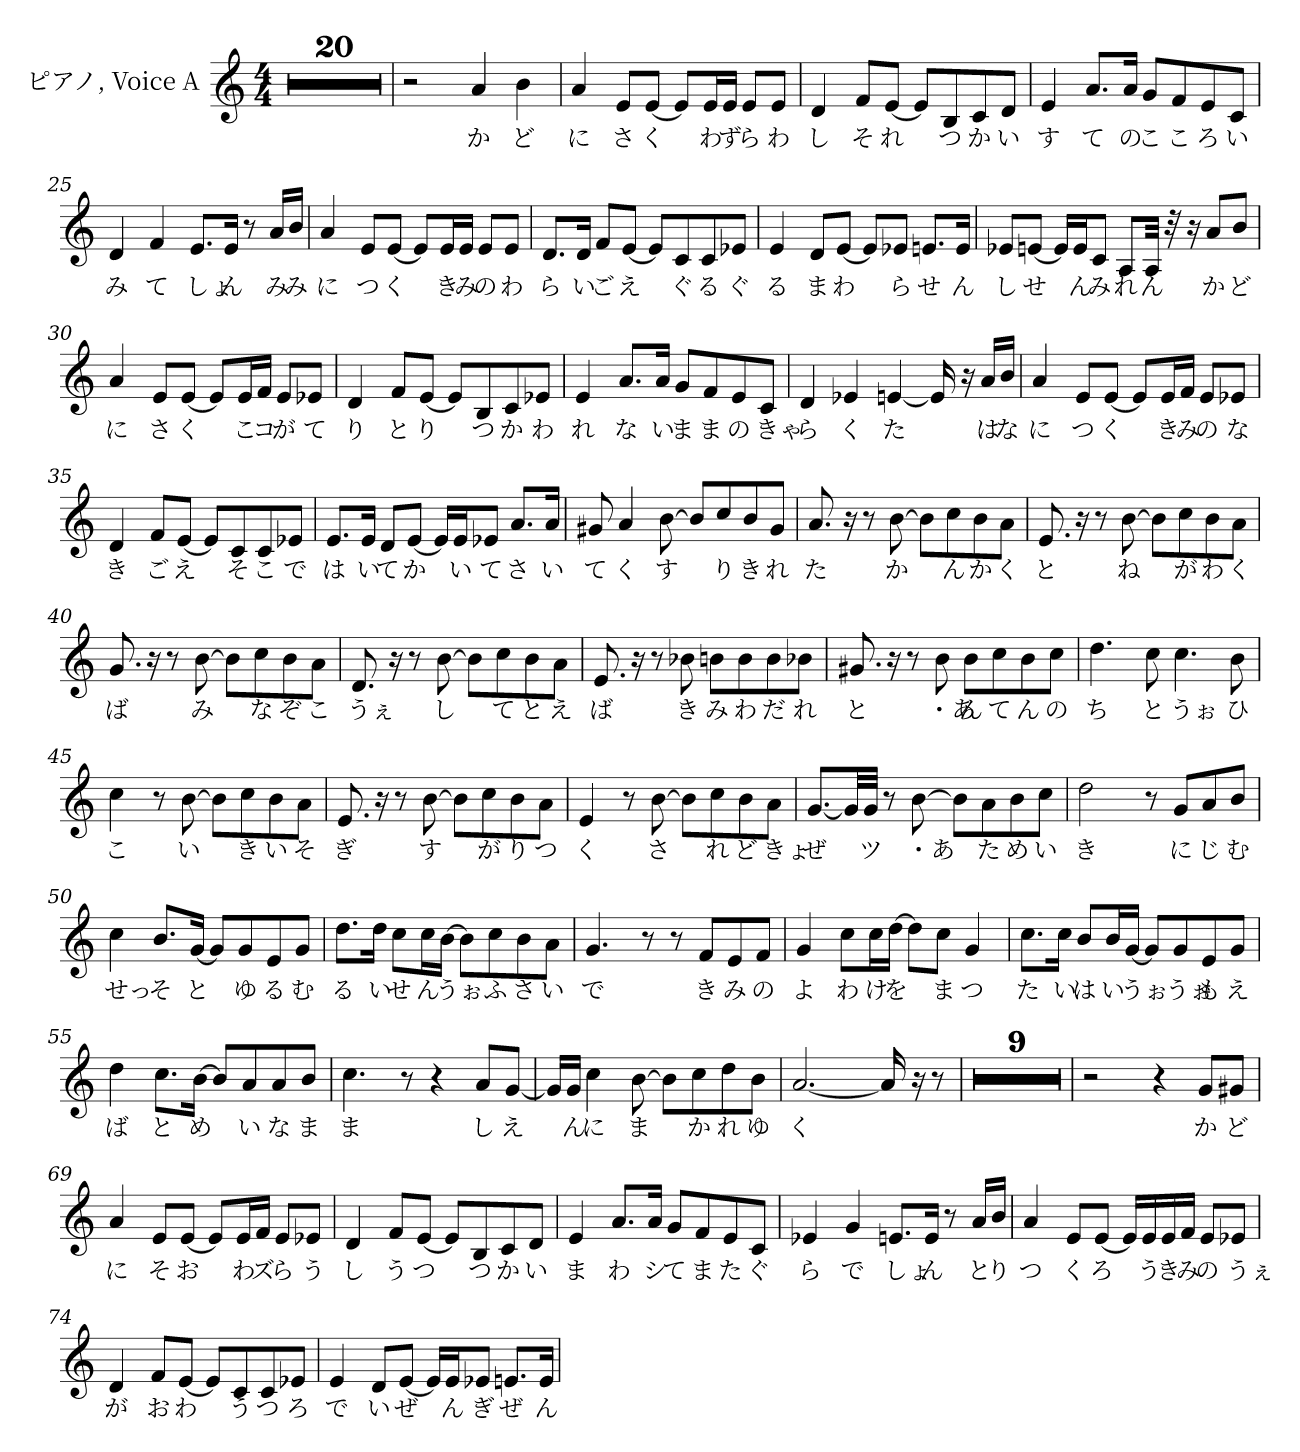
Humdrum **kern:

**kern	**text
*part1	*part1
*staff1	*staff1
*I"ピアノ, Voice A	*
*clefG2	*
*k[]	*
*M4/4	*
*MM160	*
=1	=1
1r	.
=2	=2
1r	.
=3	=3
1r	.
=4	=4
1r	.
=5	=5
1r	.
=6	=6
1r	.
=7	=7
1r	.
=8	=8
1r	.
=9	=9
1r	.
=10	=10
1r	.
=11	=11
1r	.
=12	=12
1r	.
=13	=13
1r	.
=14	=14
1r	.
=15	=15
1r	.
=16	=16
1r	.
=17	=17
1r	.
=18	=18
1r	.
!!LO:LB:g=z
=19	=19
1r	.
=20	=20
1r	.
=21	=21
2r	.
!	!LO:LY:b
4a/	か
!	!LO:LY:b
4b\	ど
=22	=22
!	!LO:LY:b
4a/	に
!	!LO:LY:b
8e/L	さ
!	!LO:LY:b
[8e/J	く
8e/L]	.
!	!LO:LY:b
16e/L	わ
!	!LO:LY:b
16e/JJ	ず
!	!LO:LY:b
8e/L	ら
!	!LO:LY:b
8e/J	わ
=23	=23
!	!LO:LY:b
4d/	し
!	!LO:LY:b
8f/L	そ
!	!LO:LY:b
[8e/J	れ
8e/L]	.
!	!LO:LY:b
8B/	つ
!	!LO:LY:b
8c/	か
!	!LO:LY:b
8d/J	い
=24	=24
!	!LO:LY:b
4e/	す
!	!LO:LY:b
8.a/L	て
!	!LO:LY:b
16a/Jk	の
!	!LO:LY:b
8g/L	こ
!	!LO:LY:b
8f/	こ
!	!LO:LY:b
8e/	ろ
!	!LO:LY:b
8c/J	い
=25	=25
!	!LO:LY:b
4d/	み
!	!LO:LY:b
4f/	て
!	!LO:LY:b
8.e/L	しょ
!	!LO:LY:b
16e/Jk	ん
8r	.
!	!LO:LY:b
16a/LL	み
!	!LO:LY:b
16b/JJ	み
!!LO:LB:g=z
=26	=26
!	!LO:LY:b
4a/	に
!	!LO:LY:b
8e/L	つ
!	!LO:LY:b
[8e/J	く
8e/L]	.
!	!LO:LY:b
16e/L	き
!	!LO:LY:b
16e/JJ	み
!	!LO:LY:b
8e/L	の
!	!LO:LY:b
8e/J	わ
=27	=27
!	!LO:LY:b
8.d/L	ら
!	!LO:LY:b
16d/Jk	い
!	!LO:LY:b
8f/L	ご
!	!LO:LY:b
[8e/J	え
8e/L]	.
!	!LO:LY:b
8c/	ぐ
!	!LO:LY:b
8c/	る
!	!LO:LY:b
8e-X/J	ぐ
=28	=28
!	!LO:LY:b
4e/	る
!	!LO:LY:b
8d/L	ま
!	!LO:LY:b
[8e/J	わ
8e/L]	.
!	!LO:LY:b
8e-X/J	ら
!	!LO:LY:b
8.en/L	せ
!	!LO:LY:b
16e/Jk	ん
=29	=29
!	!LO:LY:b
8e-X/L	し
!	!LO:LY:b
[8en/J	せ
16e/LL]	.
!	!LO:LY:b
16e/J	ん
!	!LO:LY:b
8c/J	み
!	!LO:LY:b
8A/L	れ
!	!LO:LY:b
32A/Jkk	ん
32r	.
16r	.
!	!LO:LY:b
8a/L	か
!	!LO:LY:b
8b/J	ど
!!LO:LB:g=z
=30	=30
!	!LO:LY:b
4a/	に
!	!LO:LY:b
8e/L	さ
!	!LO:LY:b
[8e/J	く
8e/L]	.
!	!LO:LY:b
16e/L	こ
!	!LO:LY:b
16f/JJ	コ
!	!LO:LY:b
8e/L	が
!	!LO:LY:b
8e-X/J	て
=31	=31
!	!LO:LY:b
4d/	り
!	!LO:LY:b
8f/L	と
!	!LO:LY:b
[8e/J	り
8e/L]	.
!	!LO:LY:b
8B/	つ
!	!LO:LY:b
8c/	か
!	!LO:LY:b
8e-X/J	わ
=32	=32
!	!LO:LY:b
4e/	れ
!	!LO:LY:b
8.a/L	な
!	!LO:LY:b
16a/Jk	い
!	!LO:LY:b
8g/L	ま
!	!LO:LY:b
8f/	ま
!	!LO:LY:b
8e/	の
!	!LO:LY:b
8c/J	きゃ
=33	=33
!	!LO:LY:b
4d/	ら
!	!LO:LY:b
4e-X/	く
!	!LO:LY:b
[4en/	た
16e/]	.
16r	.
!	!LO:LY:b
16a/LL	は
!	!LO:LY:b
16b/JJ	な
=34	=34
!	!LO:LY:b
4a/	に
!	!LO:LY:b
8e/L	つ
!	!LO:LY:b
[8e/J	く
8e/L]	.
!	!LO:LY:b
16e/L	き
!	!LO:LY:b
16f/JJ	み
!	!LO:LY:b
8e/L	の
!	!LO:LY:b
8e-X/J	な
!!LO:LB:g=z
=35	=35
!	!LO:LY:b
4d/	き
!	!LO:LY:b
8f/L	ご
!	!LO:LY:b
[8e/J	え
8e/L]	.
!	!LO:LY:b
8c/	そ
!	!LO:LY:b
8c/	こ
!	!LO:LY:b
8e-X/J	で
=36	=36
!	!LO:LY:b
8.e/L	は
!	!LO:LY:b
16e/Jk	い
!	!LO:LY:b
8d/L	て
!	!LO:LY:b
[8e/J	か
16e/LL]	.
!	!LO:LY:b
16e/J	い
!	!LO:LY:b
8e-X/J	て
!	!LO:LY:b
8.a/L	さ
!	!LO:LY:b
16a/Jk	い
=37	=37
!	!LO:LY:b
8g#X/	て
!	!LO:LY:b
4a/	く
!	!LO:LY:b
[8b\	す
8b/L]	.
!	!LO:LY:b
8cc/	り
!	!LO:LY:b
8b/	き
!	!LO:LY:b
8g#/J	れ
=38	=38
!	!LO:LY:b
8.a/	た
16r	.
8r	.
!	!LO:LY:b
[8b\	か
8b\L]	.
!	!LO:LY:b
8cc\	ん
!	!LO:LY:b
8b\	か
!	!LO:LY:b
8a\J	く
=39	=39
!	!LO:LY:b
8.e/	と
16r	.
8r	.
!	!LO:LY:b
[8b\	ね
8b\L]	.
!	!LO:LY:b
8cc\	が
!	!LO:LY:b
8b\	わ
!	!LO:LY:b
8a\J	く
!!LO:LB:g=z
=40	=40
!	!LO:LY:b
8.g/	ば
16r	.
8r	.
!	!LO:LY:b
[8b\	み
8b\L]	.
!	!LO:LY:b
8cc\	な
!	!LO:LY:b
8b\	ぞ
!	!LO:LY:b
8a\J	こ
=41	=41
!	!LO:LY:b
8.d/	うぇ
16r	.
8r	.
!	!LO:LY:b
[8b\	し
8b\L]	.
!	!LO:LY:b
8cc\	て
!	!LO:LY:b
8b\	と
!	!LO:LY:b
8a\J	え
=42	=42
!	!LO:LY:b
8.e/	ば
16r	.
8r	.
!	!LO:LY:b
8b-X\	き
!	!LO:LY:b
8bn\L	み
!	!LO:LY:b
8b\	わ
!	!LO:LY:b
8b\	だ
!	!LO:LY:b
8b-X\J	れ
=43	=43
!	!LO:LY:b
8.g#X/	と
16r	.
8r	.
!	!LO:LY:b
8b\	・あ
!	!LO:LY:b
8b\L	ん
!	!LO:LY:b
8cc\	て
!	!LO:LY:b
8b\	ん
!	!LO:LY:b
8cc\J	の
=44	=44
!	!LO:LY:b
4.dd\	ち
!	!LO:LY:b
8cc\	と
!	!LO:LY:b
4.cc\	うぉ
!	!LO:LY:b
8b\	ひ
!!LO:LB:g=z
=45	=45
!	!LO:LY:b
4cc\	こ
8r	.
!	!LO:LY:b
[8b\	い
8b\L]	.
!	!LO:LY:b
8cc\	き
!	!LO:LY:b
8b\	い
!	!LO:LY:b
8a\J	そ
=46	=46
!	!LO:LY:b
8.e/	ぎ
16r	.
8r	.
!	!LO:LY:b
[8b\	す
8b\L]	.
!	!LO:LY:b
8cc\	が
!	!LO:LY:b
8b\	り
!	!LO:LY:b
8a\J	つ
=47	=47
!	!LO:LY:b
4e/	く
8r	.
!	!LO:LY:b
[8b\	さ
8b\L]	.
!	!LO:LY:b
8cc\	れ
!	!LO:LY:b
8b\	ど
!	!LO:LY:b
8a\J	きょ
=48	=48
!	!LO:LY:b
[8.g/L	ぜ
32g/LL]	.
!	!LO:LY:b
32g/JJJ	ツ
8r	.
!	!LO:LY:b
[8b\	・あ
8b\L]	.
!	!LO:LY:b
8a\	た
!	!LO:LY:b
8b\	め
!	!LO:LY:b
8cc\J	い
=49	=49
!	!LO:LY:b
2dd\	き
8r	.
!	!LO:LY:b
8g/L	に
!	!LO:LY:b
8a/	じ
!	!LO:LY:b
8b/J	む
!!LO:LB:g=z
=50	=50
!	!LO:LY:b
4cc\	せっ
!	!LO:LY:b
8.b/L	そ
!	!LO:LY:b
[16g/Jk	と
8g/L]	.
!	!LO:LY:b
8g/	ゆ
!	!LO:LY:b
8e/	る
!	!LO:LY:b
8g/J	む
=51	=51
!	!LO:LY:b
8.dd\L	る
!	!LO:LY:b
16dd\Jk	い
!	!LO:LY:b
8cc\L	せ
!	!LO:LY:b
16cc\L	ん
!	!LO:LY:b
[16b\JJ	うぉ
8b\L]	.
!	!LO:LY:b
8cc\	ふ
!	!LO:LY:b
8b\	さ
!	!LO:LY:b
8a\J	い
=52	=52
!	!LO:LY:b
4.g/	で
8r	.
8r	.
!	!LO:LY:b
8f/L	き
!	!LO:LY:b
8e/	み
!	!LO:LY:b
8f/J	の
=53	=53
!	!LO:LY:b
4g/	よ
!	!LO:LY:b
8cc\L	わ
!	!LO:LY:b
16cc\L	け
!	!LO:LY:b
[16dd\JJ	を
8dd\L]	.
!	!LO:LY:b
8cc\J	ま
!	!LO:LY:b
4g/	つ
=54	=54
!	!LO:LY:b
8.cc\L	た
!	!LO:LY:b
16cc\Jk	い
!	!LO:LY:b
8b/L	は
!	!LO:LY:b
16b/L	い
!	!LO:LY:b
[16g/JJ	うぉ
8g/L]	.
!	!LO:LY:b
8g/	うぉ
!	!LO:LY:b
8e/	も
!	!LO:LY:b
8g/J	え
!!LO:LB:g=z
=55	=55
!	!LO:LY:b
4dd\	ば
!	!LO:LY:b
8.cc\L	と
!	!LO:LY:b
[16b\Jk	め
8b/L]	.
!	!LO:LY:b
8a/	い
!	!LO:LY:b
8a/	な
!	!LO:LY:b
8b/J	ま
=56	=56
!	!LO:LY:b
4.cc\	ま
8r	.
4r	.
!	!LO:LY:b
8a/L	し
!	!LO:LY:b
[8g/J	え
=57	=57
16g/LL]	.
!	!LO:LY:b
16g/JJ	ん
!	!LO:LY:b
4cc\	に
!	!LO:LY:b
[8b\	ま
8b\L]	.
!	!LO:LY:b
8cc\	か
!	!LO:LY:b
8dd\	れ
!	!LO:LY:b
8b\J	ゆ
=58	=58
!	!LO:LY:b
[2.a/	く
16a/]	.
16r	.
8r	.
=59	=59
1r	.
=60	=60
1r	.
=61	=61
1r	.
=62	=62
1r	.
=63	=63
1r	.
=64	=64
1r	.
=65	=65
1r	.
!!LO:LB:g=z
=66	=66
1r	.
=67	=67
1r	.
=68	=68
2r	.
4r	.
!	!LO:LY:b
8g/L	か
!	!LO:LY:b
8g#X/J	ど
=69	=69
!	!LO:LY:b
4a/	に
!	!LO:LY:b
8e/L	そ
!	!LO:LY:b
[8e/J	お
8e/L]	.
!	!LO:LY:b
16e/L	わ
!	!LO:LY:b
16f/JJ	ズ
!	!LO:LY:b
8e/L	ら
!	!LO:LY:b
8e-X/J	う
=70	=70
!	!LO:LY:b
4d/	し
!	!LO:LY:b
8f/L	う
!	!LO:LY:b
[8e/J	つ
8e/L]	.
!	!LO:LY:b
8B/	つ
!	!LO:LY:b
8c/	か
!	!LO:LY:b
8d/J	い
=71	=71
!	!LO:LY:b
4e/	ま
!	!LO:LY:b
8.a/L	わ
!	!LO:LY:b
16a/Jk	シ
!	!LO:LY:b
8g/L	て
!	!LO:LY:b
8f/	ま
!	!LO:LY:b
8e/	た
!	!LO:LY:b
8c/J	ぐ
=72	=72
!	!LO:LY:b
4e-X/	ら
!	!LO:LY:b
4g/	で
!	!LO:LY:b
8.en/L	しょ
!	!LO:LY:b
16e/Jk	ん
8r	.
!	!LO:LY:b
16a/LL	と
!	!LO:LY:b
16b/JJ	り
!!LO:LB:g=z
=73	=73
!	!LO:LY:b
4a/	つ
!	!LO:LY:b
8e/L	く
!	!LO:LY:b
[8e/J	ろ
16e/LL]	.
!	!LO:LY:b
16e/	う
!	!LO:LY:b
16e/	き
!	!LO:LY:b
16f/JJ	み
!	!LO:LY:b
8e/L	の
!	!LO:LY:b
8e-X/J	うぇ
=74	=74
!	!LO:LY:b
4d/	が
!	!LO:LY:b
8f/L	お
!	!LO:LY:b
[8e/J	わ
8e/L]	.
!	!LO:LY:b
8c/	う
!	!LO:LY:b
8c/	つ
!	!LO:LY:b
8e-X/J	ろ
=75	=75
!	!LO:LY:b
4e/	で
!	!LO:LY:b
8d/L	い
!	!LO:LY:b
[8e/J	ぜ
16e/LL]	.
!	!LO:LY:b
16e/J	ん
!	!LO:LY:b
8e-X/J	ぎ
!	!LO:LY:b
8.en/L	ぜ
!	!LO:LY:b
16e/Jk	ん
=	=
*-	*-
